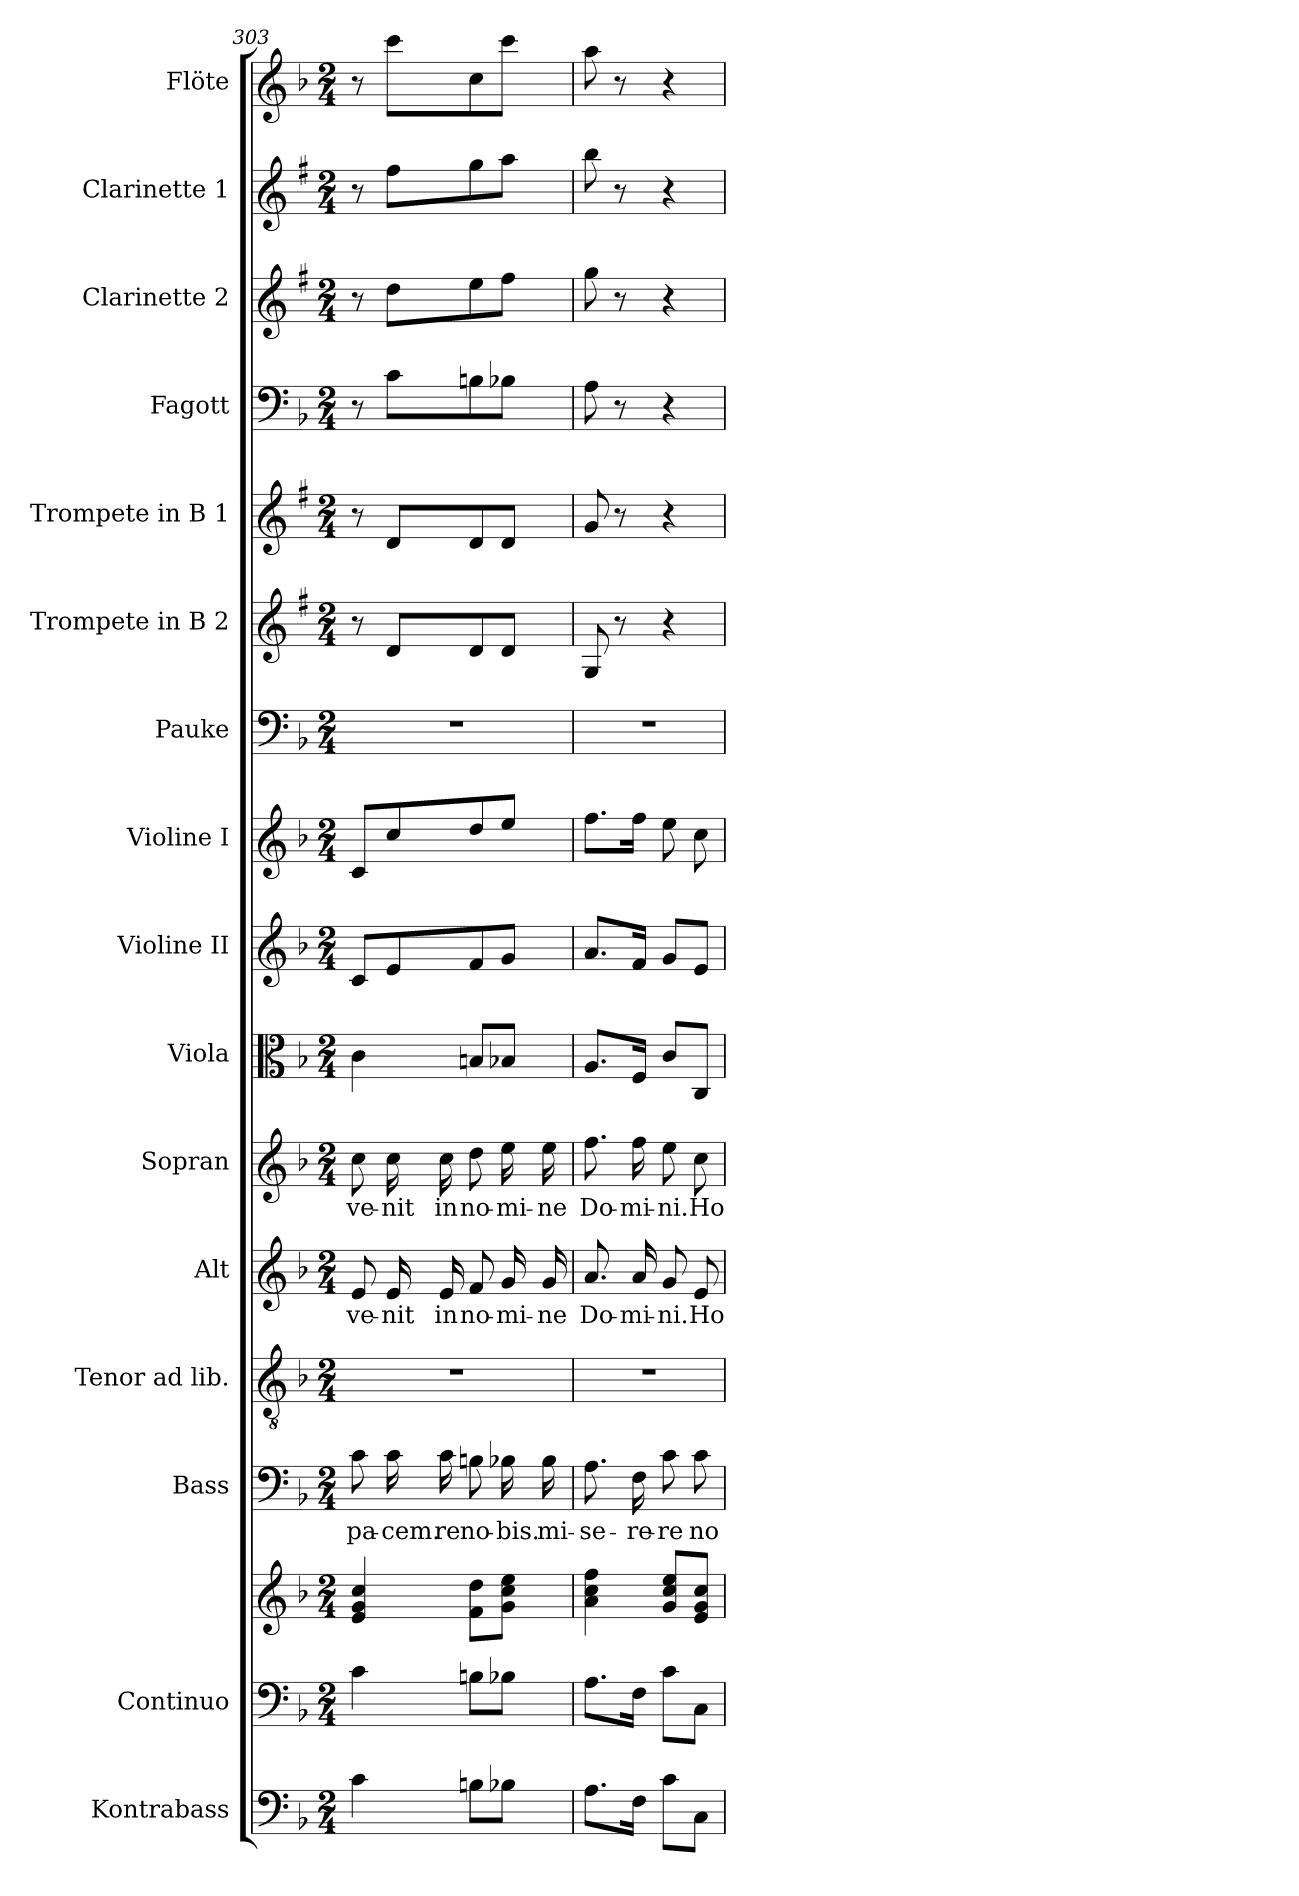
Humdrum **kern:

**kern	**kern	**kern	**kern	**text	**kern	**kern	**text	**kern	**text	**kern	**kern	**kern	**kern	**kern	**kern	**kern	**kern	**kern	**kern
*part16	*part15	*part15	*part14	*part14	*part13	*part12	*part12	*part11	*part11	*part10	*part9	*part8	*part7	*part6	*part5	*part4	*part3	*part2	*part1
*staff17	*staff16	*staff15	*staff14	*staff14	*staff13	*staff12	*staff12	*staff11	*staff11	*staff10	*staff9	*staff8	*staff7	*staff6	*staff5	*staff4	*staff3	*staff2	*staff1
*I"Kontrabass	*I"Continuo	*	*I"Bass	*	*I"Tenor ad lib.	*I"Alt	*	*I"Sopran	*	*I"Viola	*I"Violine II	*I"Violine I	*I"Pauke	*I"Trompete in B 2	*I"Trompete in B 1	*I"Fagott	*I"Clarinette 2	*I"Clarinette 1	*I"Flöte
*I'Kb.	*I'cont.	*	*I'B	*	*I'T	*I'A	*	*I'S	*	*I'Vla.	*I'Vl. II	*I'Vl. I	*I'Pk.	*	*	*I'Fg.	*I'Cl. 2	*I'Cl. 1	*I'Fl.
*clefF4	*clefF4	*clefG2	*clefF4	*	*clefGv2	*clefG2	*	*clefG2	*	*clefC3	*clefG2	*clefG2	*clefF4	*clefG2	*clefG2	*clefF4	*clefG2	*clefG2	*clefG2
*ITrd7c12	*	*	*	*	*	*	*	*	*	*	*	*	*	*ITrd1c2	*ITrd1c2	*	*ITrd1c2	*ITrd1c2	*
*k[b-]	*k[b-]	*k[b-]	*k[b-]	*	*k[b-]	*k[b-]	*	*k[b-]	*	*k[b-]	*k[b-]	*k[b-]	*k[b-]	*k[b-]	*k[b-]	*k[b-]	*k[b-]	*k[b-]	*k[b-]
*F:	*F:	*F:	*F:	*	*F:	*F:	*	*F:	*	*F:	*F:	*F:	*F:	*F:	*F:	*F:	*F:	*F:	*F:
*M2/4	*M2/4	*M2/4	*M2/4	*	*M2/4	*M2/4	*	*M2/4	*	*M2/4	*M2/4	*M2/4	*M2/4	*M2/4	*M2/4	*M2/4	*M2/4	*M2/4	*M2/4
=303	=303	=303	=303	=303	=303	=303	=303	=303	=303	=303	=303	=303	=303	=303	=303	=303	=303	=303	=303
!	!	!	!	!LO:LY:b	!	!	!LO:LY:b	!	!LO:LY:b	!	!	!	!	!	!	!	!	!	!
4C\	4c\	4e/ 4g/ 4cc/	8c\	pa-	2r	8e/	ve-	8cc\	ve-	4c\	8c/L	8c/L	2r	8r	8r	8r	8r	8r	8r
!	!	!	!	!LO:LY:b	!	!	!LO:LY:b	!	!LO:LY:b	!	!	!	!	!	!	!	!	!	!
.	.	.	16c\	-cem.	.	16e/	-nit	16cc\	-nit	.	8e/	8cc/	.	8c/L	8c/L	8c\L	8cc\L	8ee\L	8ccc\L
!	!	!	!	!LO:LY:b	!	!	!LO:LY:b	!	!LO:LY:b	!	!	!	!	!	!	!	!	!	!
.	.	.	16c\	re	.	16e/	in	16cc\	in	.	.	.	.	.	.	.	.	.	.
!	!	!	!	!LO:LY:b	!	!	!LO:LY:b	!	!LO:LY:b	!	!	!	!	!	!	!	!	!	!
8BBn\L	8Bn\L	8f\ 8dd\L	8Bn\	no-	.	8f/	no-	8dd\	no-	8Bn/L	8f/	8dd/	.	8c/	8c/	8Bn\	8dd\	8ff\	8cc\
!	!	!	!	!LO:LY:b	!	!	!LO:LY:b	!	!LO:LY:b	!	!	!	!	!	!	!	!	!	!
8BB-X\J	8B-X\J	8g\ 8cc\ 8ee\J	16B-X\	-bis.	.	16g/	-mi-	16ee\	-mi-	8B-X/J	8g/J	8ee/J	.	8c/J	8c/J	8B-X\J	8ee\J	8gg\J	8ccc\J
!	!	!	!	!LO:LY:b	!	!	!LO:LY:b	!	!LO:LY:b	!	!	!	!	!	!	!	!	!	!
.	.	.	16B-\	mi-	.	16g/	-ne	16ee\	-ne	.	.	.	.	.	.	.	.	.	.
=304	=304	=304	=304	=304	=304	=304	=304	=304	=304	=304	=304	=304	=304	=304	=304	=304	=304	=304	=304
!	!	!	!	!LO:LY:b	!	!	!LO:LY:b	!	!LO:LY:b	!	!	!	!	!	!	!	!	!	!
8.AA\L	8.A\L	4a\ 4cc\ 4ff\	8.A\	-se-	2r	8.a/	Do-	8.ff\	Do-	8.A/L	8.a/L	8.ff\L	2r	8F/	8f/	8A\	8ff\	8aa\	8aa\
.	.	.	.	.	.	.	.	.	.	.	.	.	.	8r	8r	8r	8r	8r	8r
!	!	!	!	!LO:LY:b	!	!	!LO:LY:b	!	!LO:LY:b	!	!	!	!	!	!	!	!	!	!
16FF\Jk	16F\Jk	.	16F\	-re-	.	16a/	-mi-	16ff\	-mi-	16F/Jk	16f/Jk	16ff\Jk	.	.	.	.	.	.	.
!	!	!	!	!LO:LY:b	!	!	!LO:LY:b	!	!LO:LY:b	!	!	!	!	!	!	!	!	!	!
8C\L	8c\L	8g/ 8cc/ 8ee/L	8c\	-re	.	8g/	-ni.	8ee\	-ni.	8c/L	8g/L	8ee\	.	4r	4r	4r	4r	4r	4r
!	!	!	!	!LO:LY:b	!	!	!LO:LY:b	!	!LO:LY:b	!	!	!	!	!	!	!	!	!	!
8CC\J	8C\J	8e/ 8g/ 8cc/J	8c\	no-	.	8e/	Ho-	8cc\	Ho-	8C/J	8e/J	8cc\	.	.	.	.	.	.	.
=	=	=	=	=	=	=	=	=	=	=	=	=	=	=	=	=	=	=	=
*-	*-	*-	*-	*-	*-	*-	*-	*-	*-	*-	*-	*-	*-	*-	*-	*-	*-	*-	*-
